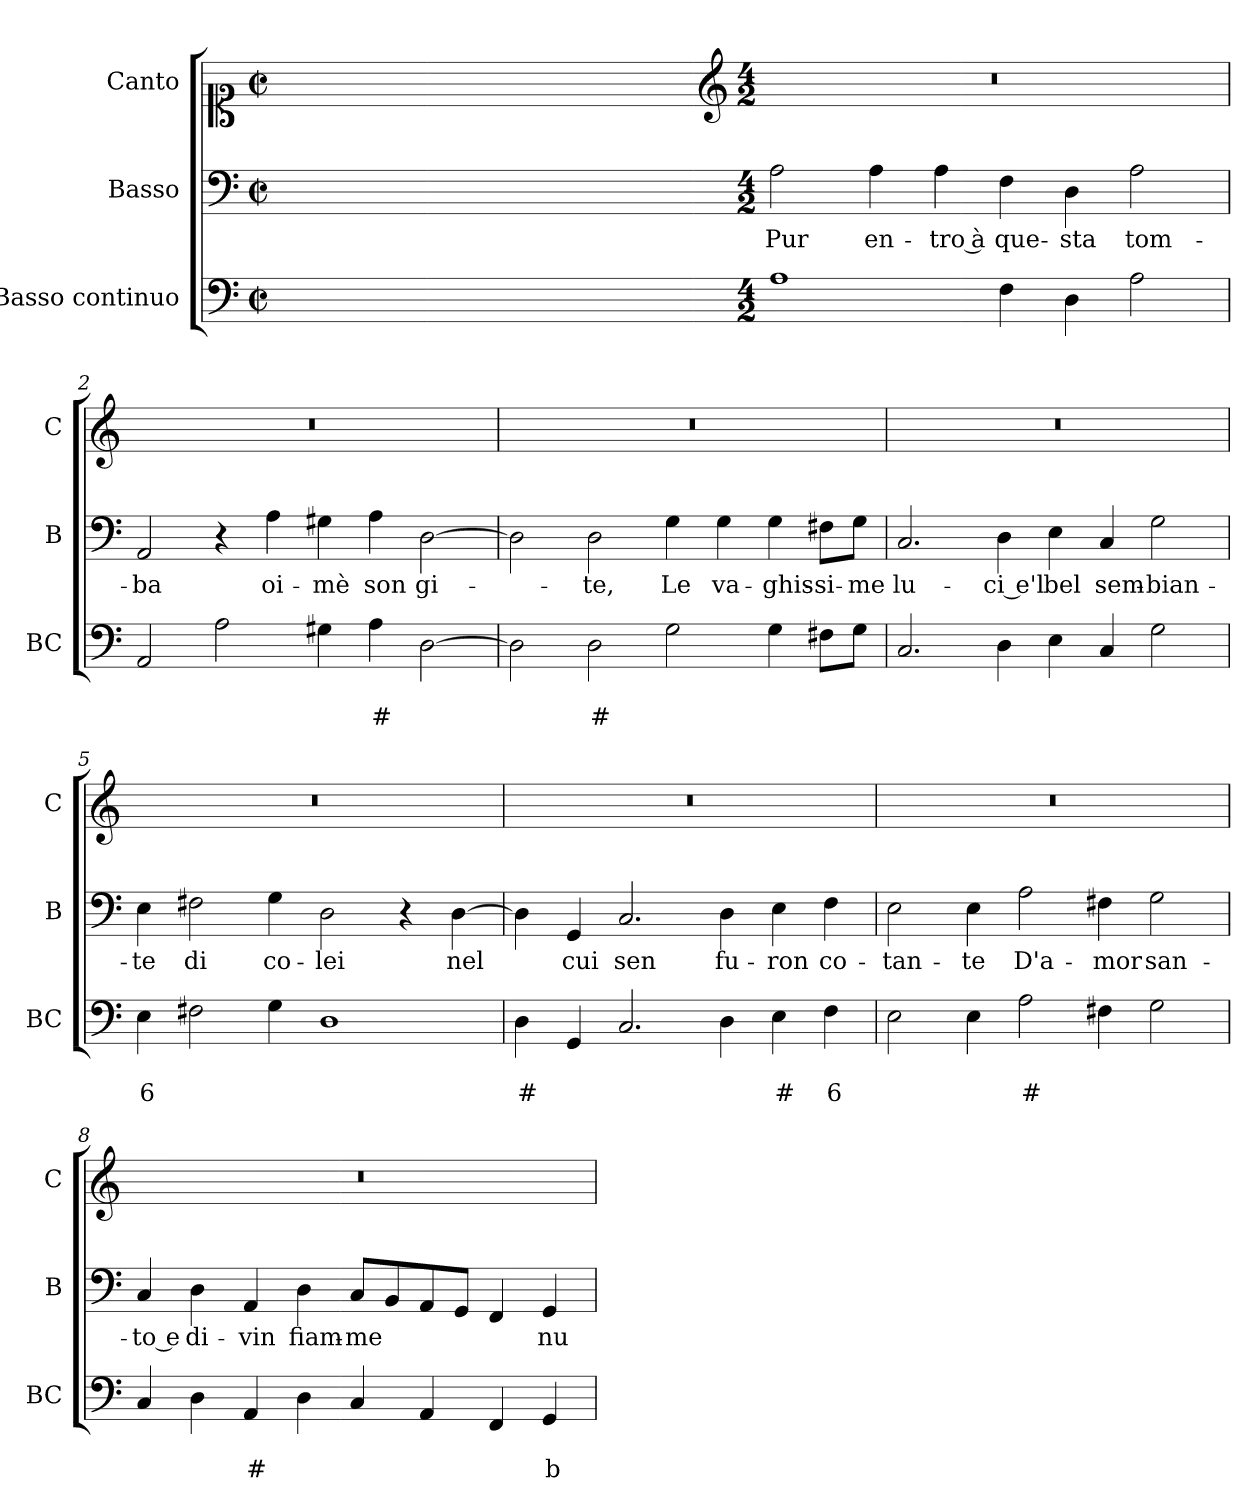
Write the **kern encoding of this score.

**kern	**text	**text	**kern	**text	**kern
*part3	*part3	*part3	*part2	*part2	*part1
*staff3	*staff3	*staff3	*staff2	*staff2	*staff1
*I"Basso continuo	*	*	*I"Basso	*	*I"Canto
*I'BC	*	*	*I'B	*	*I'C
*clefF4	*	*	*clefF4	*	*clefC1
*k[]	*	*	*k[]	*	*k[]
*C:	*	*	*C:	*	*C:
*M2/2	*	*	*M2/2	*	*M2/2
*met(c|)	*	*	*met(c|)	*	*met(c|)
=	=	=	=	=	=
1ryy	.	.	1ryy	.	1ryy
=1X-	=1X-	=1X-	=1X-	=1X-	=1X-
4ryy	.	.	4ryy	.	4ryy
4ryy	.	.	4ryy	.	4ryy
4ryy	.	.	4ryy	.	4ryy
4ryy	.	.	4ryy	.	4ryy
=1-	=1-	=1-	=1-	=1-	=1-
*	*	*	*	*	*clefG2
*M4/2	*	*	*M4/2	*	*M4/2
!	!	!	!	!LO:LY:b	!
1A	.	.	2A\	Pur	0r
!	!	!	!	!LO:LY:b	!
.	.	.	4A\	en-	.
!	!	!	!	!LO:LY:b	!
.	.	.	4A\	-tro à	.
!	!	!	!	!LO:LY:b	!
4F\	.	.	4F\	que-	.
!	!	!	!	!LO:LY:b	!
4D\	.	.	4D\	-sta	.
!	!	!	!	!LO:LY:b	!
2A\	.	.	2A\	tom-	.
=2	=2	=2	=2	=2	=2
!	!	!	!	!LO:LY:b	!
2AA/	.	.	2AA/	-ba	0r
2A\	.	.	4r	.	.
!	!	!	!	!LO:LY:b	!
.	.	.	4A\	oi-	.
!	!	!	!	!LO:LY:b	!
4G#X\	.	.	4G#X\	-mè	.
!	!	!LO:LY:b	!	!LO:LY:b	!
4A\	.	#	4A\	son	.
!	!	!	!	!LO:LY:b	!
[2D\	.	.	[2D\	gi-	.
=3	=3	=3	=3	=3	=3
2D\]	.	.	2D\]	.	0r
!	!	!LO:LY:b	!	!LO:LY:b	!
2D\	.	#	2D\	-te,	.
!	!	!	!	!LO:LY:b	!
2G\	.	.	4G\	Le	.
!	!	!	!	!LO:LY:b	!
.	.	.	4G\	va-	.
!	!	!	!	!LO:LY:b	!
4G\	.	.	4G\	-ghis-	.
!	!	!	!	!LO:LY:b	!
8F#X\L	.	.	8F#X\L	-si-	.
!	!	!	!	!LO:LY:b	!
8G\J	.	.	8G\J	-me	.
!!LO:LB:g=z
=4	=4	=4	=4	=4	=4
!	!	!	!	!LO:LY:b	!
2.C/	.	.	2.C/	lu-	0r
!	!	!	!	!LO:LY:b	!
4D\	.	.	4D\	-ci e'l	.
!	!	!	!	!LO:LY:b	!
4E\	.	.	4E\	bel	.
!	!	!	!	!LO:LY:b	!
4C/	.	.	4C/	sem-	.
!	!	!	!	!LO:LY:b	!
2G\	.	.	2G\	-bian-	.
=5	=5	=5	=5	=5	=5
!	!	!LO:LY:b	!	!LO:LY:b	!
4E\	.	6	4E\	-te	0r
!	!	!	!	!LO:LY:b	!
2F#X\	.	.	2F#X\	di	.
!	!	!	!	!LO:LY:b	!
4G\	.	.	4G\	co-	.
!	!	!	!	!LO:LY:b	!
1D	.	.	2D\	-lei	.
.	.	.	4r	.	.
!	!	!	!	!LO:LY:b	!
.	.	.	[4D\	nel	.
=6	=6	=6	=6	=6	=6
!	!	!LO:LY:b	!	!	!
4D\	.	#	4D\]	.	0r
!	!	!	!	!LO:LY:b	!
4GG/	.	.	4GG/	cui	.
!	!	!	!	!LO:LY:b	!
2.C/	.	.	2.C/	sen	.
!	!	!	!	!LO:LY:b	!
4D\	.	.	4D\	fu-	.
!	!	!LO:LY:b	!	!LO:LY:b	!
4E\	.	#	4E\	-ron	.
!	!	!LO:LY:b	!	!LO:LY:b	!
4F\	.	6	4F\	co-	.
=7	=7	=7	=7	=7	=7
!	!	!	!	!LO:LY:b	!
2E\	.	.	2E\	-tan-	0r
!	!	!	!	!LO:LY:b	!
4E\	.	.	4E\	-te	.
!	!	!LO:LY:b	!	!LO:LY:b	!
2A\	.	#	2A\	D'a-	.
!	!	!	!	!LO:LY:b	!
4F#X\	.	.	4F#X\	-mor	.
!	!	!	!	!LO:LY:b	!
2G\	.	.	2G\	san-	.
!!LO:LB:g=z
=8	=8	=8	=8	=8	=8
!	!	!	!	!LO:LY:b	!
4C/	.	.	4C/	-to e	0r
!	!	!	!	!LO:LY:b	!
4D\	.	.	4D\	di-	.
!	!	!LO:LY:b	!	!LO:LY:b	!
4AA/	.	#	4AA/	-vin	.
!	!	!	!	!LO:LY:b	!
4D\	.	.	4D\	fiam-	.
!	!	!	!	!LO:LY:b	!
4C/	.	.	8C/L	-me	.
.	.	.	8BB/	.	.
4AA/	.	.	8AA/	.	.
.	.	.	8GG/J	.	.
4FF/	.	.	4FF/	.	.
!	!	!LO:LY:b	!	!LO:LY:b	!
4GG/	.	b	4GG/	nu-	.
=	=	=	=	=	=
*-	*-	*-	*-	*-	*-
